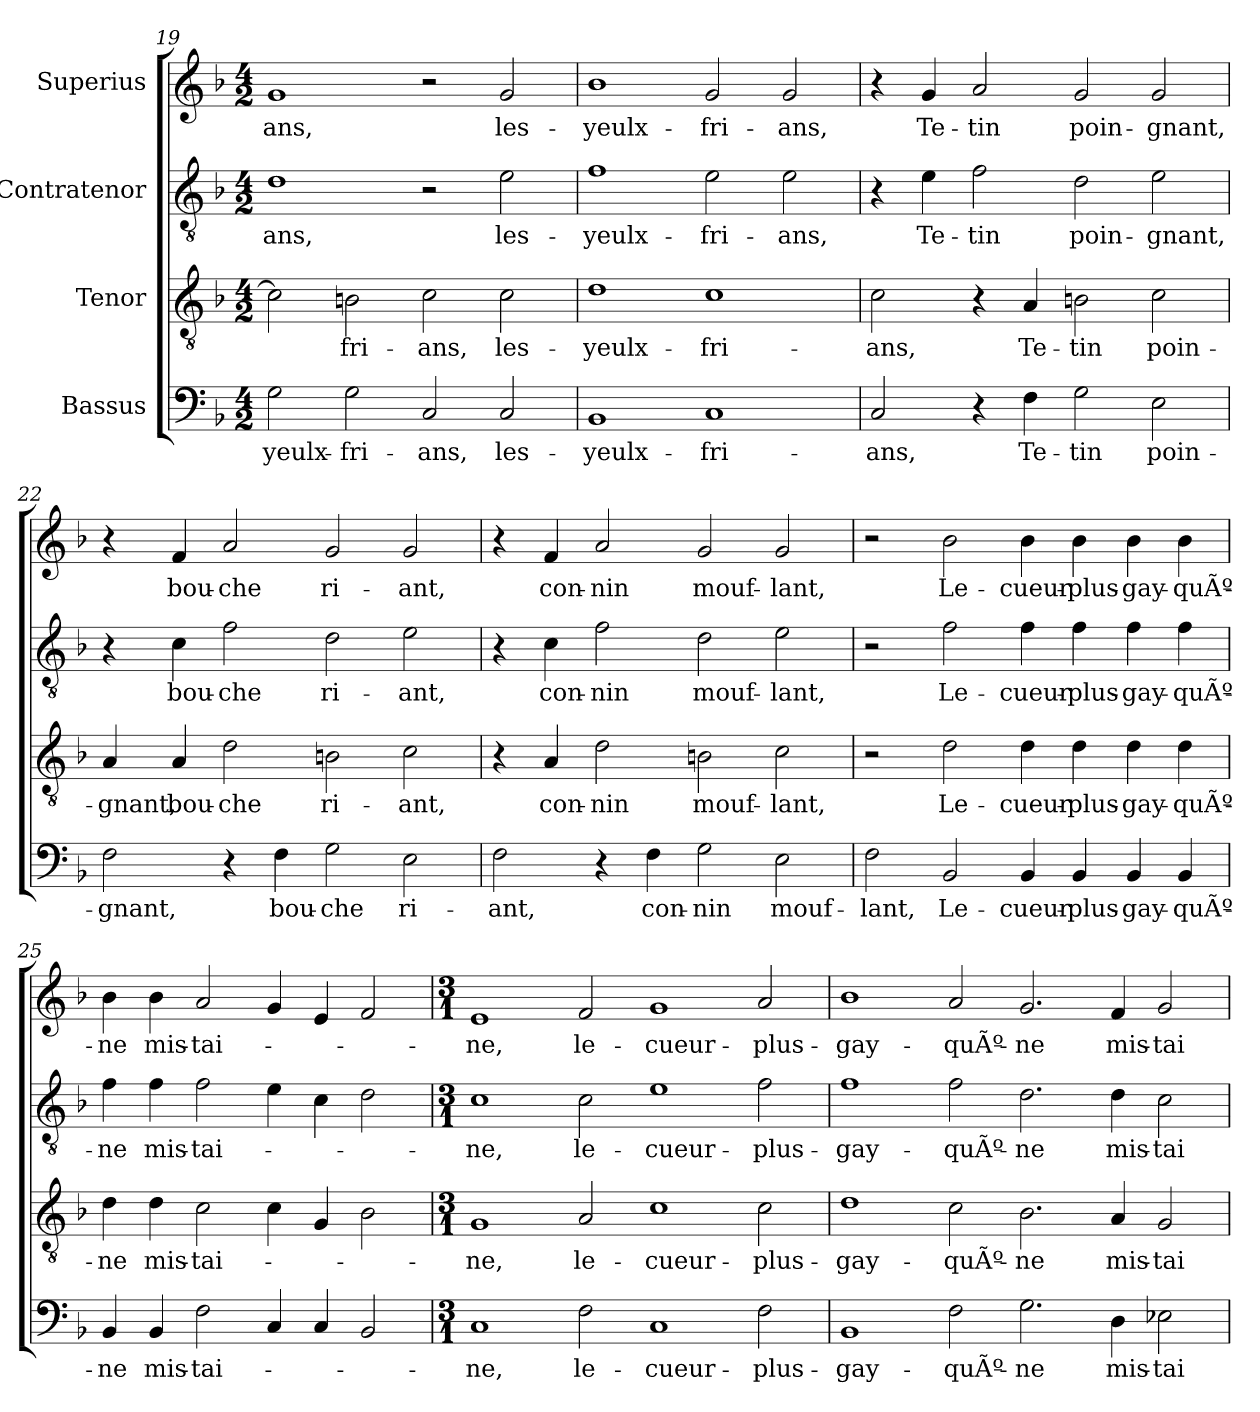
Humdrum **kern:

**kern	**text	**kern	**text	**kern	**text	**kern	**text
*part4	*part4	*part3	*part3	*part2	*part2	*part1	*part1
*staff4	*staff4	*staff3	*staff3	*staff2	*staff2	*staff1	*staff1
*I"Bassus	*	*I"Tenor	*	*I"Contratenor	*	*I"Superius	*
*clefF4	*	*clefGv2	*	*clefGv2	*	*clefG2	*
*k[b-]	*	*k[b-]	*	*k[b-]	*	*k[b-]	*
*M4/2	*	*M4/2	*	*M4/2	*	*M4/2	*
=19	=19	=19	=19	=19	=19	=19	=19
2G\	yeulx-	2c\]	.	1d\	-ans,	1g/	-ans,
2G\	fri-	2Bn\	fri-	.	.	.	.
2C/	-ans,	2c\	-ans,	2r	.	2r	.
2C/	les-	2c\	les-	2e\	les-	2g/	les-
=20	=20	=20	=20	=20	=20	=20	=20
1BB-/	yeulx-	1d\	yeulx-	1f\	yeulx-	1b-\	yeulx-
1C/	fri-	1c\	fri-	2e\	fri-	2g/	fri-
.	.	.	.	2e\	-ans,	2g/	-ans,
=21	=21	=21	=21	=21	=21	=21	=21
2C/	-ans,	2c\	-ans,	4r	.	4r	.
.	.	.	.	4e\	Te-	4g/	Te-
4r	.	4r	.	2f\	-tin	2a/	-tin
4F\	Te-	4A/	Te-	.	.	.	.
2G\	-tin	2Bn\	-tin	2d\	poin-	2g/	poin-
2E\	poin-	2c\	poin-	2e\	-gnant,	2g/	-gnant,
=22	=22	=22	=22	=22	=22	=22	=22
2F\	-gnant,	4A/	-gnant,	4r	.	4r	.
.	.	4A/	bou-	4c\	bou-	4f/	bou-
4r	.	2d\	-che	2f\	-che	2a/	-che
4F\	bou-	.	.	.	.	.	.
2G\	-che	2Bn\	ri-	2d\	ri-	2g/	ri-
2E\	ri-	2c\	-ant,	2e\	-ant,	2g/	-ant,
=23	=23	=23	=23	=23	=23	=23	=23
2F\	-ant,	4r	.	4r	.	4r	.
.	.	4A/	con-	4c\	con-	4f/	con-
4r	.	2d\	-nin	2f\	-nin	2a/	-nin
4F\	con-	.	.	.	.	.	.
2G\	-nin	2Bn\	mouf-	2d\	mouf-	2g/	mouf-
2E\	mouf-	2c\	-lant,	2e\	-lant,	2g/	-lant,
=24	=24	=24	=24	=24	=24	=24	=24
2F\	-lant,	2r	.	2r	.	2r	.
2BB-/	Le-	2d\	Le-	2f\	Le-	2b-\	Le-
4BB-/	cueur-	4d\	cueur-	4f\	cueur-	4b-\	cueur-
4BB-/	plus-	4d\	plus-	4f\	plus-	4b-\	plus-
4BB-/	gay-	4d\	gay-	4f\	gay-	4b-\	gay-
4BB-/	quÃº-	4d\	quÃº-	4f\	quÃº-	4b-\	quÃº-
=25	=25	=25	=25	=25	=25	=25	=25
4BB-/	-ne	4d\	-ne	4f\	-ne	4b-\	-ne
4BB-/	mis-	4d\	mis-	4f\	mis-	4b-\	mis-
2F\	-tai-	2c\	-tai-	2f\	-tai-	2a/	-tai-
4C/	.	4c\	.	4e\	.	4g/	.
4C/	.	4G/	.	4c\	.	4e/	.
2BB-/	.	2B-\	.	2d\	.	2f/	.
=26	=26	=26	=26	=26	=26	=26	=26
*M3/1	*	*M3/1	*	*M3/1	*	*M3/1	*
1C/	-ne,	1G/	-ne,	1c\	-ne,	1e/	-ne,
2F\	le-	2A/	le-	2c\	le-	2f/	le-
1C/	cueur-	1c\	cueur-	1e\	cueur-	1g/	cueur-
2F\	plus-	2c\	plus-	2f\	plus-	2a/	plus-
=27	=27	=27	=27	=27	=27	=27	=27
1BB-/	gay-	1d\	gay-	1f\	gay-	1b-\	gay-
2F\	quÃº-	2c\	quÃº-	2f\	quÃº-	2a/	quÃº-
2.G\	-ne	2.B-\	-ne	2.d\	-ne	2.g/	-ne
4D\	mis-	4A/	mis-	4d\	mis-	4f/	mis-
2E-X\	-tai-	2G/	-tai-	2c\	-tai-	2g/	-tai-
=	=	=	=	=	=	=	=
*-	*-	*-	*-	*-	*-	*-	*-
